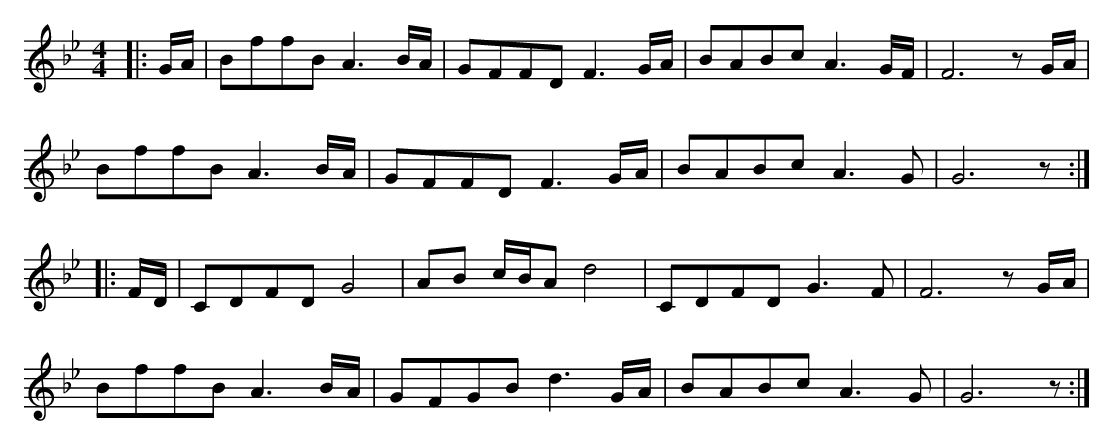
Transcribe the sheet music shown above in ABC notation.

X:1
M:4/4
K:Gmin
|:G/A/|BffB A3 B/A/|GFFD F3 G/A/|BABc A3 G/F/|F6 z G/A/|
BffB A3 B/A/|GFFD F3 G/A/|BABc A3 G|G6 z:|
|:F/D/|CDFD G4|AB c/B/A d4|CDFD G3 F|F6 z G/A/|
BffB A3 B/A/|GFGB d3 G/A/|BABc A3 G|G6 z:|
